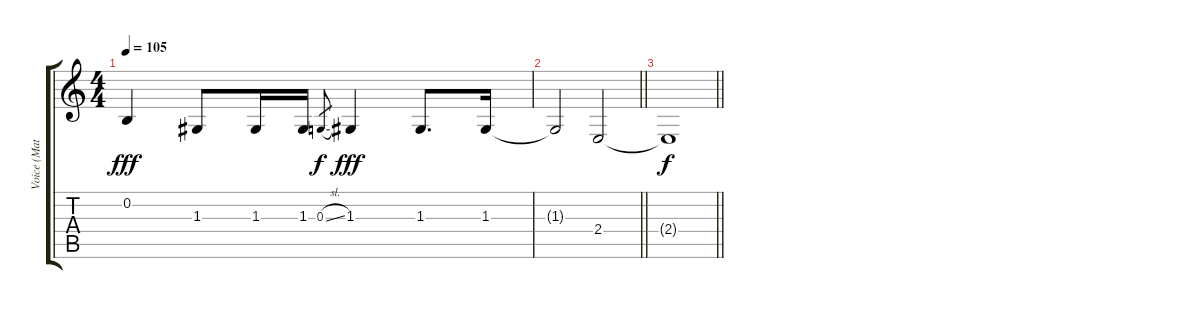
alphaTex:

\track ("Voice (Matthias)" "Voice (Mat") {instrument brightacousticpiano}
\staff {score tabs}
\tuning (E4 B3 G3 D3 A2 E2) {hide}
\ts (4 4)
\tempo 105
\clef g2
\ks c
0.2.4{dy fff} 1.3.8 1.3.16 1.3.16 0.3{sl}.8{gr dy f} 1.3.4{dy fff} 1.3.8{d} 1.3.16 |
\barLineRight lightlight
1.3{t}.2 2.4.2 |
\barLineRight lightlight
2.4{t}.1{dy f}
